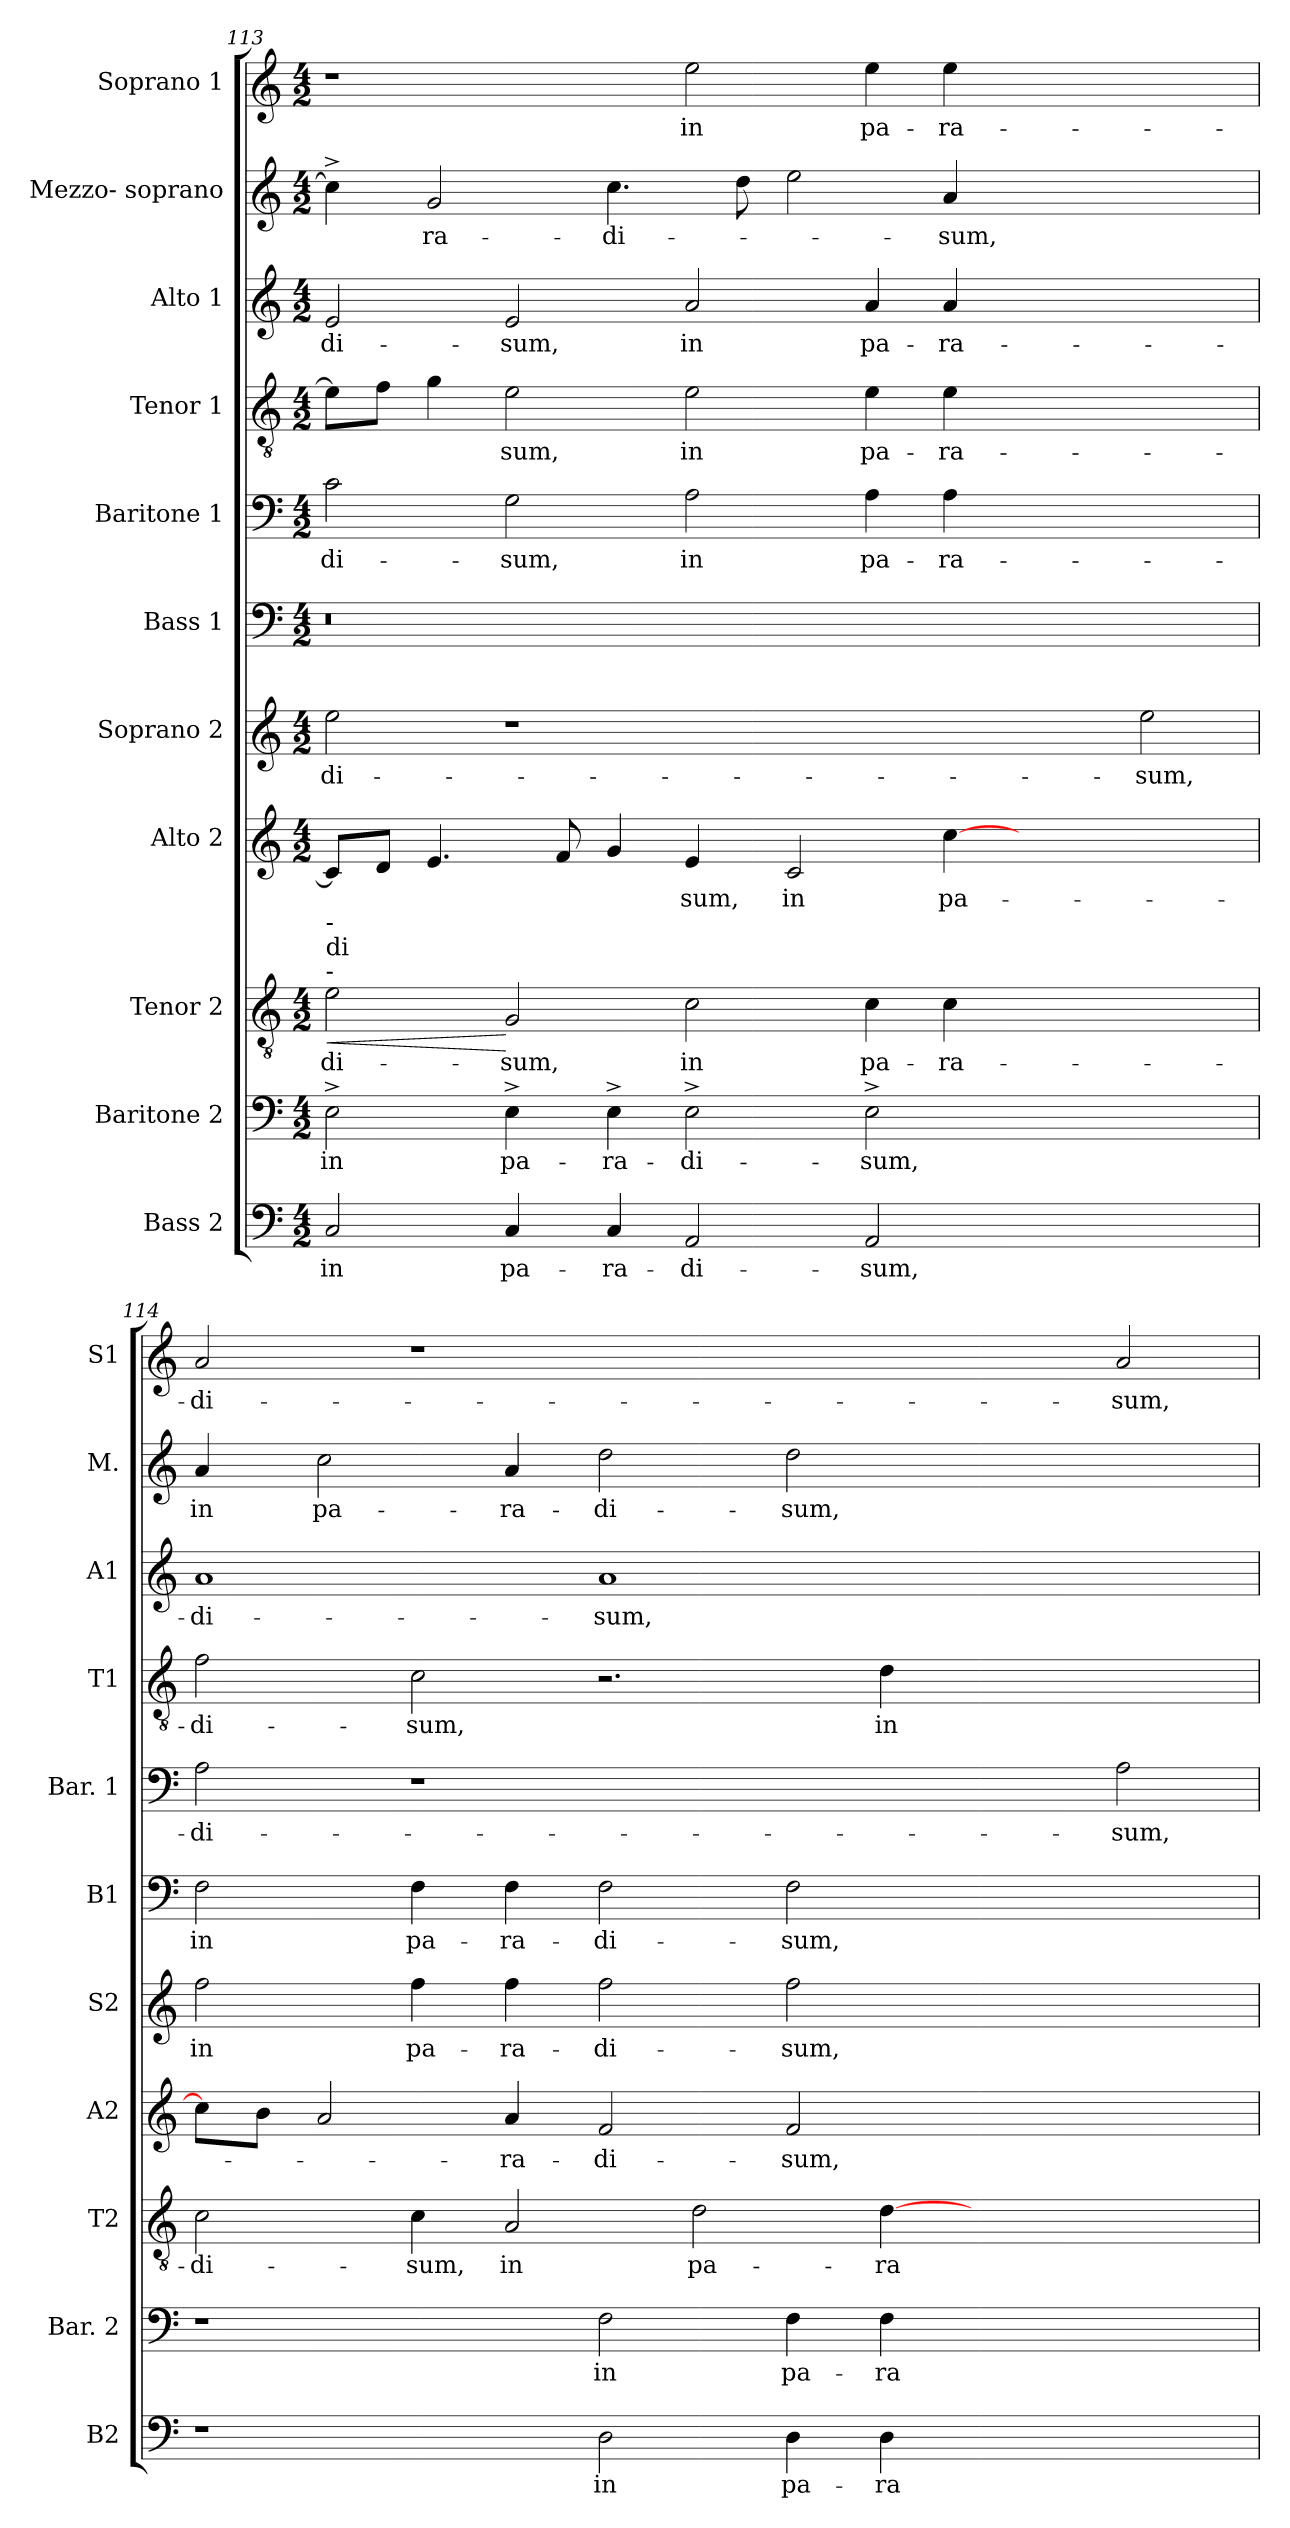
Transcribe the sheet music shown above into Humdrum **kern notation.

**kern	**text	**kern	**text	**kern	**text	**dynam	**kern	**text	**kern	**text	**kern	**text	**kern	**text	**kern	**text	**kern	**text	**kern	**text	**kern	**text
*part11	*part11	*part10	*part10	*part9	*part9	*part9	*part8	*part8	*part7	*part7	*part6	*part6	*part5	*part5	*part4	*part4	*part3	*part3	*part2	*part2	*part1	*part1
*staff11	*staff11	*staff10	*staff10	*staff9	*staff9	*staff9	*staff8	*staff8	*staff7	*staff7	*staff6	*staff6	*staff5	*staff5	*staff4	*staff4	*staff3	*staff3	*staff2	*staff2	*staff1	*staff1
*I"Bass 2	*	*I"Baritone 2	*	*I"Tenor 2	*	*	*I"Alto 2	*	*I"Soprano 2	*	*I"Bass 1	*	*I"Baritone 1	*	*I"Tenor 1	*	*I"Alto 1	*	*I"Mezzo-  soprano	*	*I"Soprano 1	*
*I'B2	*	*I'Bar. 2	*	*I'T2	*	*	*I'A2	*	*I'S2	*	*I'B1	*	*I'Bar. 1	*	*I'T1	*	*I'A1	*	*I'M.	*	*I'S1	*
!!LO:PB:g=z
*clefF4	*	*clefF4	*	*clefGv2	*	*	*clefG2	*	*clefG2	*	*clefF4	*	*clefF4	*	*clefGv2	*	*clefG2	*	*clefG2	*	*clefG2	*
*M4/2	*	*M4/2	*	*M4/2	*	*	*M4/2	*	*M4/2	*	*M4/2	*	*M4/2	*	*M4/2	*	*M4/2	*	*M4/2	*	*M4/2	*
=113	=113	=113	=113	=113	=113	=113	=113	=113	=113	=113	=113	=113	=113	=113	=113	=113	=113	=113	=113	=113	=113	=113
!	!	!	!	!LO:TX:a:t=-	!	!	!	!	!	!	!	!	!	!	!	!	!	!	!	!	!	!
!	!	!	!	!LO:TX:a:t=di	!	!	!	!	!	!	!	!	!	!	!	!	!	!	!	!	!	!
!	!	!	!	!LO:TX:a:t=-	!	!	!	!	!	!	!	!	!	!	!	!	!	!	!	!	!	!
!	!LO:LY:b:cj	!	!LO:LY:b:cj	!	!LO:LY:b:cj	!LO:HP:b	!	!	!	!LO:LY:b:cj	!	!	!	!LO:LY:b:cj	!	!	!	!LO:LY:b:cj	!	!	!	!
2C/	in	2E^<\	in	2e\	-di-	<	8c/L]	.	2ee\	-di-	0r	.	2c\	-di-	8e\L]	.	2e/	-di-	4cc^<\]	.	1r	.
.	.	.	.	.	.	.	8d/J	.	.	.	.	.	.	.	8f\J	.	.	.	.	.	.	.
!	!	!	!	!	!	!	!	!	!	!	!	!	!	!	!	!	!	!	!	!LO:LY:b:cj	!	!
.	.	.	.	.	.	.	4.e/	.	.	.	.	.	.	.	4g\	.	.	.	2g/	-ra-	.	.
!	!LO:LY:b:cj	!	!LO:LY:b:cj	!	!LO:LY:b:cj	!	!	!	!LO:N:vis=1	!	!	!	!	!LO:LY:b:cj	!	!LO:LY:b:cj	!	!LO:LY:b:cj	!	!	!	!
4C/	pa-	4E^<\	pa-	2G/	-sum,	[	.	.	0r	.	.	.	2G\	-sum,	2e\	-sum,	2e/	-sum,	.	.	.	.
.	.	.	.	.	.	.	8f/	.	.	.	.	.	.	.	.	.	.	.	.	.	.	.
!	!LO:LY:b:cj	!	!LO:LY:b:cj	!	!	!	!	!	!	!	!	!	!	!	!	!	!	!	!	!LO:LY:b:cj	!	!
4C/	-ra-	4E^<\	-ra-	.	.	.	4g/	.	.	.	.	.	.	.	.	.	.	.	4.cc\	-di-	.	.
!	!LO:LY:b:cj	!	!LO:LY:b:cj	!	!LO:LY:b:cj	!	!	!LO:LY:b:cj	!	!	!	!	!	!LO:LY:b:cj	!	!LO:LY:b:cj	!	!LO:LY:b:cj	!	!	!	!LO:LY:b:cj
2AA/	-di-	2E^<\	-di-	2c\	in	.	4e/	-sum,	.	.	.	.	2A\	in	2e\	in	2a/	in	.	.	2ee\	in
.	.	.	.	.	.	.	.	.	.	.	.	.	.	.	.	.	.	.	8dd\	.	.	.
!	!	!	!	!	!	!	!	!LO:LY:b:cj	!	!	!	!	!	!	!	!	!	!	!	!	!	!
.	.	.	.	.	.	.	2c/	in	.	.	.	.	.	.	.	.	.	.	2ee\	.	.	.
!	!LO:LY:b:cj	!	!LO:LY:b:cj	!	!LO:LY:b:cj	!	!	!	!	!	!	!	!	!LO:LY:b:cj	!	!LO:LY:b:cj	!	!LO:LY:b:cj	!	!	!	!LO:LY:b:cj
2AA/	-sum,	2E^<\	-sum,	4c\	pa-	.	.	.	.	.	.	.	4A\	pa-	4e\	pa-	4a/	pa-	.	.	4ee\	pa-
!	!	!	!	!	!LO:LY:b:cj	!	!	!LO:LY:b:cj	!	!	!	!	!	!LO:LY:b:cj	!	!LO:LY:b:cj	!	!LO:LY:b:cj	!	!LO:LY:b:cj	!	!LO:LY:b:cj
.	.	.	.	4c\	-ra-	.	[>4cc\	pa-	.	.	.	.	4A\	-ra-	4e\	-ra-	4a/	-ra-	4a/	-sum,	4ee\	-ra-
1ryy	.	1ryy	.	1ryy	.	.	1ryy	.	.	.	1ryy	.	1ryy	.	1ryy	.	1ryy	.	1ryy	.	1ryy	.
!	!	!	!	!	!	!	!	!	!	!LO:LY:b:cj	!	!	!	!	!	!	!	!	!	!	!	!
.	.	.	.	.	.	.	.	.	2ee\	-sum,	.	.	.	.	.	.	.	.	.	.	.	.
=114	=114	=114	=114	=114	=114	=114	=114	=114	=114	=114	=114	=114	=114	=114	=114	=114	=114	=114	=114	=114	=114	=114
!	!	!	!	!	!LO:LY:b:cj	!	!	!	!	!LO:LY:b:cj	!	!LO:LY:b:cj	!	!LO:LY:b:cj	!	!LO:LY:b:cj	!	!LO:LY:b:cj	!	!LO:LY:b:cj	!	!LO:LY:b:cj
1r	.	1r	.	2c\	-di-	.	8cc\L]	.	2ff\	in	2F\	in	2A\	-di-	2f\	-di-	1a	-di-	4a/	in	2a/	-di-
.	.	.	.	.	.	.	8b\J	.	.	.	.	.	.	.	.	.	.	.	.	.	.	.
!	!	!	!	!	!	!	!	!	!	!	!	!	!	!	!	!	!	!	!	!LO:LY:b:cj	!	!
.	.	.	.	.	.	.	2a/	.	.	.	.	.	.	.	.	.	.	.	2cc\	pa-	.	.
!	!	!	!	!	!LO:LY:b:cj	!	!	!	!	!LO:LY:b:cj	!	!LO:LY:b:cj	!LO:N:vis=1	!	!	!LO:LY:b:cj	!	!	!	!	!LO:N:vis=1	!
.	.	.	.	4c\	-sum,	.	.	.	4ff\	pa-	4F\	pa-	0r	.	2c\	-sum,	.	.	.	.	0r	.
!	!	!	!	!	!LO:LY:b:cj	!	!	!LO:LY:b:cj	!	!LO:LY:b:cj	!	!LO:LY:b:cj	!	!	!	!	!	!	!	!LO:LY:b:cj	!	!
.	.	.	.	2A/	in	.	4a/	-ra-	4ff\	-ra-	4F\	-ra-	.	.	.	.	.	.	4a/	-ra-	.	.
!	!LO:LY:b:cj	!	!LO:LY:b:cj	!	!	!	!	!LO:LY:b:cj	!	!LO:LY:b:cj	!	!LO:LY:b:cj	!	!	!	!	!	!LO:LY:b:cj	!	!LO:LY:b:cj	!	!
2D\	in	2F\	in	.	.	.	2f/	-di-	2ff\	-di-	2F\	-di-	.	.	2.r	.	1a	-sum,	2dd\	-di-	.	.
!	!	!	!	!	!LO:LY:b:cj	!	!	!	!	!	!	!	!	!	!	!	!	!	!	!	!	!
.	.	.	.	2d\	pa-	.	.	.	.	.	.	.	.	.	.	.	.	.	.	.	.	.
!	!LO:LY:b:cj	!	!LO:LY:b:cj	!	!	!	!	!LO:LY:b:cj	!	!LO:LY:b:cj	!	!LO:LY:b:cj	!	!	!	!	!	!	!	!LO:LY:b:cj	!	!
4D\	pa-	4F\	pa-	.	.	.	2f/	-sum,	2ff\	-sum,	2F\	-sum,	.	.	.	.	.	.	2dd\	-sum,	.	.
!	!LO:LY:b:cj	!	!LO:LY:b:cj	!	!LO:LY:b:cj	!	!	!	!	!	!	!	!	!	!	!LO:LY:b:cj	!	!	!	!	!	!
4D\	-ra-	4F\	-ra-	[>4d\	-ra-	.	.	.	.	.	.	.	.	.	4d\	in	.	.	.	.	.	.
1ryy	.	1ryy	.	1ryy	.	.	1ryy	.	1ryy	.	1ryy	.	.	.	1ryy	.	1ryy	.	1ryy	.	.	.
!	!	!	!	!	!	!	!	!	!	!	!	!	!	!LO:LY:b:cj	!	!	!	!	!	!	!	!LO:LY:b:cj
.	.	.	.	.	.	.	.	.	.	.	.	.	2A\	-sum,	.	.	.	.	.	.	2a/	-sum,
=	=	=	=	=	=	=	=	=	=	=	=	=	=	=	=	=	=	=	=	=	=	=
*-	*-	*-	*-	*-	*-	*-	*-	*-	*-	*-	*-	*-	*-	*-	*-	*-	*-	*-	*-	*-	*-	*-
